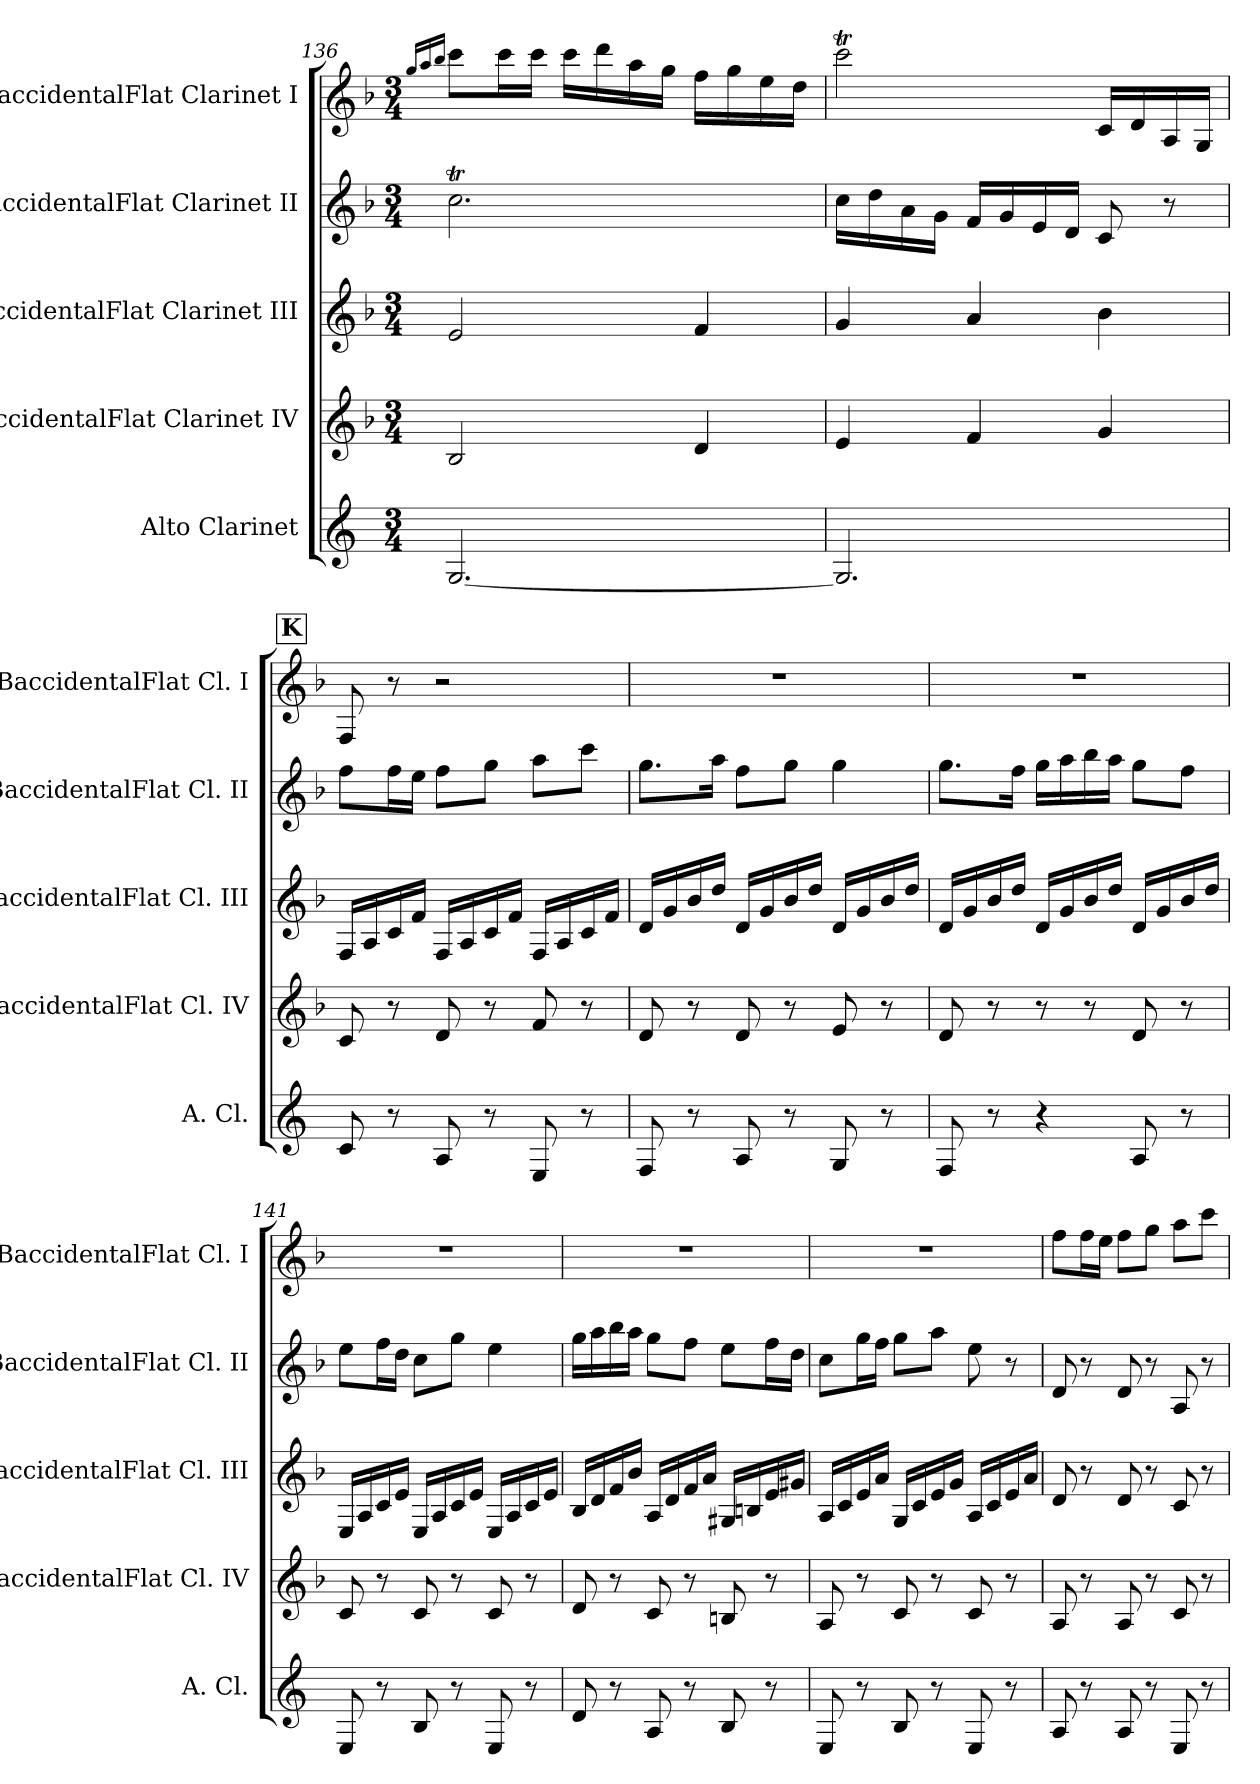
**kern	**kern	**kern	**kern	**kern
*part5	*part4	*part3	*part2	*part1
*staff5	*staff4	*staff3	*staff2	*staff1
*I"Alto Clarinet	*I"BaccidentalFlat Clarinet IV	*I"BaccidentalFlat Clarinet III	*I"BaccidentalFlat Clarinet II	*I"BaccidentalFlat Clarinet I
*I'A. Cl.	*I'BaccidentalFlat Cl. IV	*I'BaccidentalFlat Cl. III	*I'BaccidentalFlat Cl. II	*I'BaccidentalFlat Cl. I
!!LO:LB:g=z
*clefG2	*clefG2	*clefG2	*clefG2	*clefG2
*ITrd5c9	*ITrd1c2	*ITrd1c2	*ITrd1c2	*ITrd1c2
*k[b-e-a-]	*k[b-e-a-]	*k[b-e-a-]	*k[b-e-a-]	*k[b-e-a-]
*M3/4	*M3/4	*M3/4	*M3/4	*M3/4
=136	=136	=136	=136	=136
.	.	.	.	16qff/LL
.	.	.	.	16qgg/
.	.	.	.	16qaa-/JJ
[2.BB-/	2A-/	2d/	2.b-T\	8bb-\L
.	.	.	.	16bb-\L
.	.	.	.	16bb-\JJ
.	.	.	.	16bb-\LL
.	.	.	.	16ccc\
.	.	.	.	16gg\
.	.	.	.	16ff\JJ
.	4c/	4e-/	.	16ee-\LL
.	.	.	.	16ff\
.	.	.	.	16dd\
.	.	.	.	16cc\JJ
=137	=137	=137	=137	=137
2.BB-/]	4d/	4f/	16b-\LL	2bb-T\
.	.	.	16cc\	.
.	.	.	16g\	.
.	.	.	16f\JJ	.
.	4e-/	4g/	16e-/LL	.
.	.	.	16f/	.
.	.	.	16d/	.
.	.	.	16c/JJ	.
.	4f/	4a-\	8B-/	16B-/LL
.	.	.	.	16c/
.	.	.	8r	16G/
.	.	.	.	16F/JJ
!!LO:REH:place=s1:a:B:fs=14:t=K
=138	=138	=138	=138	=138
8E-/	8B-/	16E-/LL	8ee-\L	8E-/
.	.	16G/	.	.
8r	8r	16B-/	16ee-\L	8r
.	.	16e-/JJ	16dd\JJ	.
8C/	8c/	16E-/LL	8ee-\L	2r
.	.	16G/	.	.
8r	8r	16B-/	8ff\J	.
.	.	16e-/JJ	.	.
8GG/	8e-/	16E-/LL	8gg\L	.
.	.	16G/	.	.
8r	8r	16B-/	8bb-\J	.
.	.	16e-/JJ	.	.
!!LO:PB:g=z
=139	=139	=139	=139	=139
8AA-/	8c/	16c/LL	8.ff\L	2.r
.	.	16f/	.	.
8r	8r	16a-/	.	.
.	.	16cc/JJ	16gg\Jk	.
8C/	8c/	16c/LL	8ee-\L	.
.	.	16f/	.	.
8r	8r	16a-/	8ff\J	.
.	.	16cc/JJ	.	.
8BB-/	8d/	16c/LL	4ff\	.
.	.	16f/	.	.
8r	8r	16a-/	.	.
.	.	16cc/JJ	.	.
=140	=140	=140	=140	=140
8AA-/	8c/	16c/LL	8.ff\L	2.r
.	.	16f/	.	.
8r	8r	16a-/	.	.
.	.	16cc/JJ	16ee-\Jk	.
4r	8r	16c/LL	16ff\LL	.
.	.	16f/	16gg\	.
.	8r	16a-/	16aa-\	.
.	.	16cc/JJ	16gg\JJ	.
8C/	8c/	16c/LL	8ff\L	.
.	.	16f/	.	.
8r	8r	16a-/	8ee-\J	.
.	.	16cc/JJ	.	.
=141	=141	=141	=141	=141
8GG/	8B-/	16D/LL	8dd\L	2.r
.	.	16G/	.	.
8r	8r	16B-/	16ee-\L	.
.	.	16d/JJ	16cc\JJ	.
8D/	8B-/	16D/LL	8b-\L	.
.	.	16G/	.	.
8r	8r	16B-/	8ff\J	.
.	.	16d/JJ	.	.
8GG/	8B-/	16D/LL	4dd\	.
.	.	16G/	.	.
8r	8r	16B-/	.	.
.	.	16d/JJ	.	.
!!LO:LB:g=z
=142	=142	=142	=142	=142
8F/	8c/	16A-/LL	16ff\LL	2.r
.	.	16c/	16gg\	.
8r	8r	16e-/	16aa-\	.
.	.	16a-/JJ	16gg\JJ	.
8C/	8B-/	16G/LL	8ff\L	.
.	.	16c/	.	.
8r	8r	16e-/	8ee-\J	.
.	.	16g/JJ	.	.
8D/	8An/	16F#X/LL	8dd\L	.
.	.	16An/	.	.
8r	8r	16d/	16ee-\L	.
.	.	16f#X/JJ	16cc\JJ	.
=143	=143	=143	=143	=143
8GG/	8G/	16G/LL	8b-\L	2.r
.	.	16B-/	.	.
8r	8r	16d/	16ff\L	.
.	.	16g/JJ	16ee-\JJ	.
8D/	8B-/	16F/LL	8ff\L	.
.	.	16B-/	.	.
8r	8r	16d/	8gg\J	.
.	.	16f/JJ	.	.
8GG/	8B-/	16G/LL	8dd\	.
.	.	16B-/	.	.
8r	8r	16d/	8r	.
.	.	16g/JJ	.	.
=144	=144	=144	=144	=144
8C/	8G/	8c/	8c/	8ee-\L
8r	8r	8r	8r	16ee-\L
.	.	.	.	16dd\JJ
8C/	8G/	8c/	8c/	8ee-\L
8r	8r	8r	8r	8ff\J
8GG/	8B-/	8B-/	8G/	8gg\L
8r	8r	8r	8r	8bb-\J
=	=	=	=	=
*-	*-	*-	*-	*-
